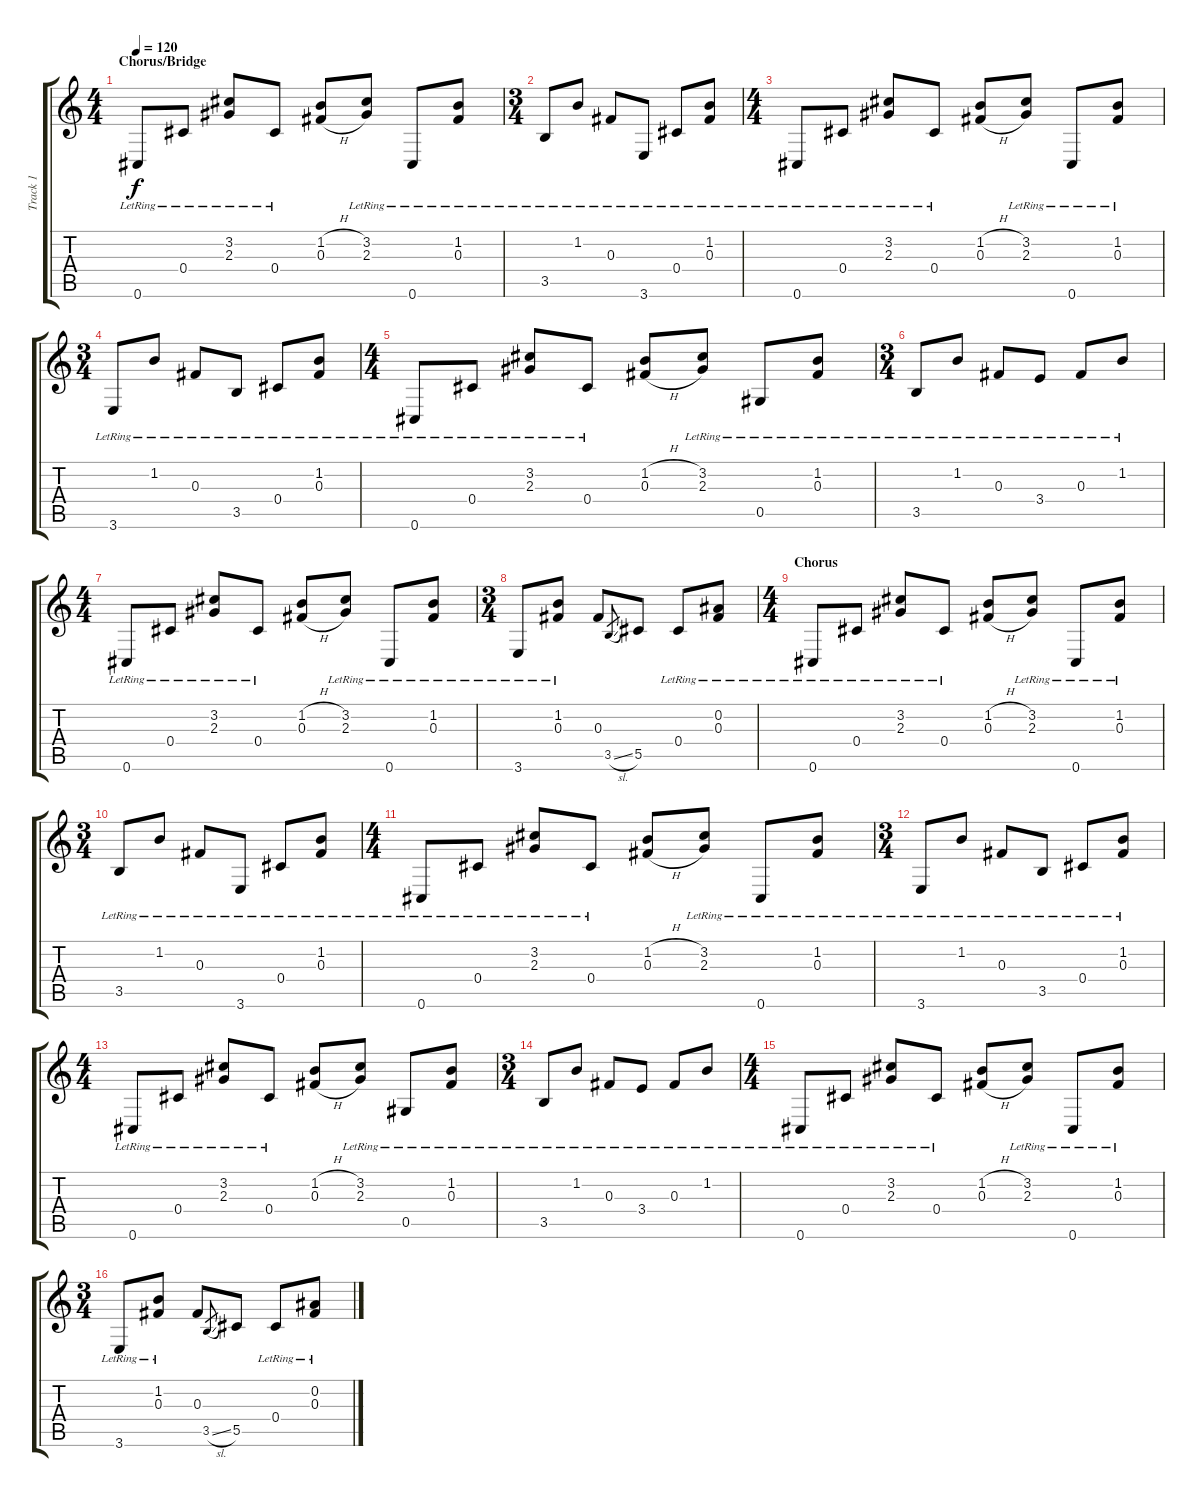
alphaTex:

\track ("Track 1" "Track 1") {instrument acousticguitarsteel}
\staff {score tabs}
\tuning (Eb4 Bb3 Gb3 Db3 Ab2 Db2) {hide}
\ts (4 4)
\section ("" "Chorus/Bridge")
\tempo 120
\clef g2
\ks c
0.6{lr}.8{dy f} 0.4{lr}.8 (3.2{lr} 2.3{lr}).8 0.4{lr}.8 (1.2{h} 0.3{h}).8 (3.2{lr} 2.3{lr}).8 0.6{lr}.8 (1.2{lr} 0.3{lr}).8 |
\ts (3 4)
3.5{lr}.8 1.2{lr}.8 0.3{lr}.8 3.6{lr}.8 0.4{lr}.8 (1.2{lr} 0.3{lr}).8 |
\ts (4 4)
0.6{lr}.8 0.4{lr}.8 (3.2{lr} 2.3{lr}).8 0.4{lr}.8 (1.2{h} 0.3{h}).8 (3.2{lr} 2.3{lr}).8 0.6{lr}.8 (1.2{lr} 0.3{lr}).8 |
\ts (3 4)
3.6{lr}.8 1.2{lr}.8 0.3{lr}.8 3.5{lr}.8 0.4{lr}.8 (1.2{lr} 0.3{lr}).8 |
\ts (4 4)
0.6{lr}.8 0.4{lr}.8 (3.2{lr} 2.3{lr}).8 0.4{lr}.8 (1.2{h} 0.3{h}).8 (3.2{lr} 2.3{lr}).8 0.5{lr}.8 (1.2{lr} 0.3{lr}).8 |
\ts (3 4)
3.5{lr}.8 1.2{lr}.8 0.3{lr}.8 3.4{lr}.8 0.3{lr}.8 1.2{lr}.8 |
\ts (4 4)
0.6{lr}.8 0.4{lr}.8 (3.2{lr} 2.3{lr}).8 0.4{lr}.8 (1.2{h} 0.3{h}).8 (3.2{lr} 2.3{lr}).8 0.6{lr}.8 (1.2{lr} 0.3{lr}).8 |
\ts (3 4)
3.6{lr}.8 (1.2{lr} 0.3{lr}).8 0.3.8 3.5{sl}.8{gr} 5.5.8 0.4{lr}.8 (0.2{lr} 0.3{lr}).8 |
\ts (4 4)
\section ("" "Chorus")
0.6{lr}.8 0.4{lr}.8 (3.2{lr} 2.3{lr}).8 0.4{lr}.8 (1.2{h} 0.3{h}).8 (3.2{lr} 2.3{lr}).8 0.6{lr}.8 (1.2{lr} 0.3{lr}).8 |
\ts (3 4)
3.5{lr}.8 1.2{lr}.8 0.3{lr}.8 3.6{lr}.8 0.4{lr}.8 (1.2{lr} 0.3{lr}).8 |
\ts (4 4)
0.6{lr}.8 0.4{lr}.8 (3.2{lr} 2.3{lr}).8 0.4{lr}.8 (1.2{h} 0.3{h}).8 (3.2{lr} 2.3{lr}).8 0.6{lr}.8 (1.2{lr} 0.3{lr}).8 |
\ts (3 4)
3.6{lr}.8 1.2{lr}.8 0.3{lr}.8 3.5{lr}.8 0.4{lr}.8 (1.2{lr} 0.3{lr}).8 |
\ts (4 4)
0.6{lr}.8 0.4{lr}.8 (3.2{lr} 2.3{lr}).8 0.4{lr}.8 (1.2{h} 0.3{h}).8 (3.2{lr} 2.3{lr}).8 0.5{lr}.8 (1.2{lr} 0.3{lr}).8 |
\ts (3 4)
3.5{lr}.8 1.2{lr}.8 0.3{lr}.8 3.4{lr}.8 0.3{lr}.8 1.2{lr}.8 |
\ts (4 4)
0.6{lr}.8 0.4{lr}.8 (3.2{lr} 2.3{lr}).8 0.4{lr}.8 (1.2{h} 0.3{h}).8 (3.2{lr} 2.3{lr}).8 0.6{lr}.8 (1.2{lr} 0.3{lr}).8 |
\ts (3 4)
3.6{lr}.8 (1.2{lr} 0.3{lr}).8 0.3.8 3.5{sl}.8{gr} 5.5.8 0.4{lr}.8 (0.2{lr} 0.3{lr}).8
